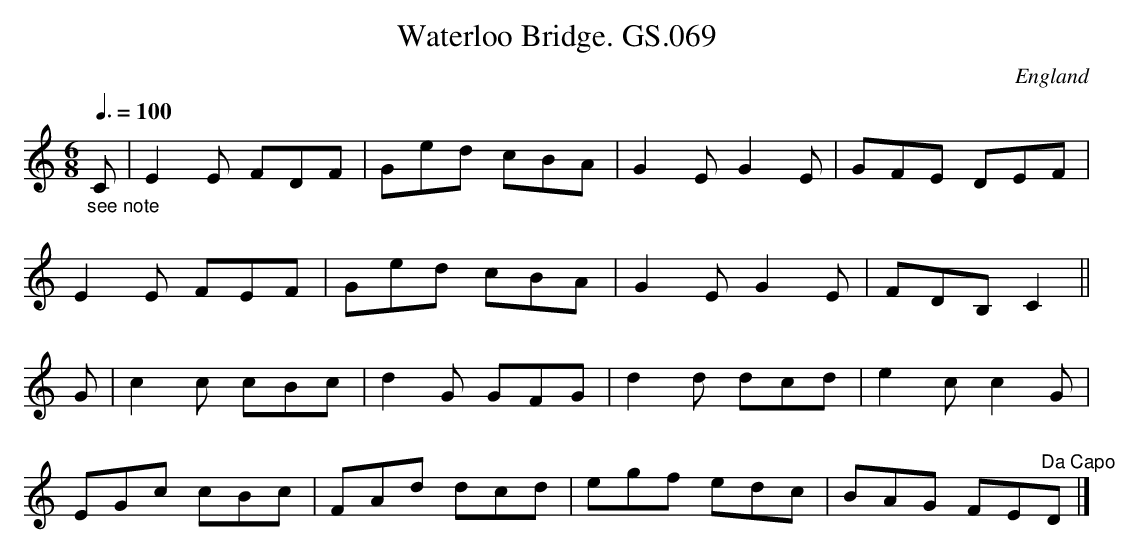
X:1
T:Waterloo Bridge. GS.069
M:6/8
L:1/8
Q:3/8=100
O:England
K:C major
"_see note"C | E2 E FDF | Ged cBA | G2 E G2 E | GFE DEF |!
E2 E FEF | Ged cBA | G2EG2E | FDB, C2 ||!
G | c2c cBc | d2 G GFG | d2 d dcd | e2 c c2G |!
EGc cBc | FAd dcd |  egf edc | BAG FE"^Da Capo"D |]
